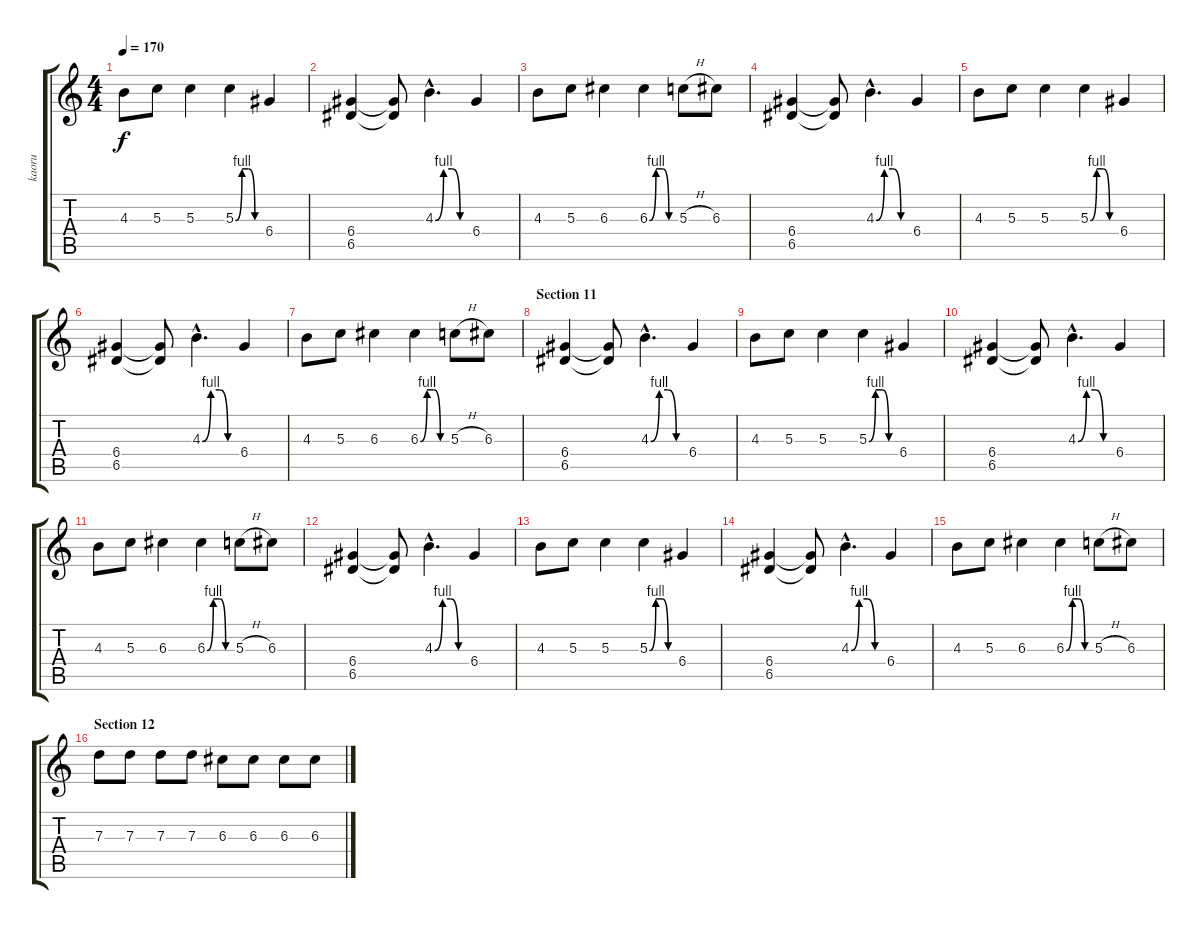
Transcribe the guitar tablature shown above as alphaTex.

\track ("kaoru" "kaoru") {instrument overdrivenguitar}
\staff {score tabs}
\tuning (E4 B3 G3 D3 A2 E2) {hide}
\ts (4 4)
\tempo 170
\clef g2
\ks c
4.3.8{dy f} 5.3.8 5.3.4 5.3{be (custom 0 0 15 4 30 4 45 0 60 0)}.4 6.4.4 |
(6.4 6.5).4 (6.4{t} 6.5{t}).8 4.3{be (custom 0 0 15 4 30 4 45 0 60 0) hac}.4{d} 6.4.4 |
4.3.8 5.3.8 6.3.4 6.3{be (custom 0 0 15 4 30 4 45 0 60 0)}.4 5.3{h}.8 6.3.8 |
(6.4 6.5).4 (6.4{t} 6.5{t}).8 4.3{be (custom 0 0 15 4 30 4 45 0 60 0) hac}.4{d} 6.4.4 |
4.3.8 5.3.8 5.3.4 5.3{be (custom 0 0 15 4 30 4 45 0 60 0)}.4 6.4.4 |
(6.4 6.5).4 (6.4{t} 6.5{t}).8 4.3{be (custom 0 0 15 4 30 4 45 0 60 0) hac}.4{d} 6.4.4 |
4.3.8 5.3.8 6.3.4 6.3{be (custom 0 0 15 4 30 4 45 0 60 0)}.4 5.3{h}.8 6.3.8 |
\section ("" "Section 11")
(6.4 6.5).4 (6.4{t} 6.5{t}).8 4.3{be (custom 0 0 15 4 30 4 45 0 60 0) hac}.4{d} 6.4.4 |
4.3.8 5.3.8 5.3.4 5.3{be (custom 0 0 15 4 30 4 45 0 60 0)}.4 6.4.4 |
(6.4 6.5).4 (6.4{t} 6.5{t}).8 4.3{be (custom 0 0 15 4 30 4 45 0 60 0) hac}.4{d} 6.4.4 |
4.3.8 5.3.8 6.3.4 6.3{be (custom 0 0 15 4 30 4 45 0 60 0)}.4 5.3{h}.8 6.3.8 |
(6.4 6.5).4 (6.4{t} 6.5{t}).8 4.3{be (custom 0 0 15 4 30 4 45 0 60 0) hac}.4{d} 6.4.4 |
4.3.8 5.3.8 5.3.4 5.3{be (custom 0 0 15 4 30 4 45 0 60 0)}.4 6.4.4 |
(6.4 6.5).4 (6.4{t} 6.5{t}).8 4.3{be (custom 0 0 15 4 30 4 45 0 60 0) hac}.4{d} 6.4.4 |
4.3.8 5.3.8 6.3.4 6.3{be (custom 0 0 15 4 30 4 45 0 60 0)}.4 5.3{h}.8 6.3.8 |
\section ("" "Section 12")
7.3.8 7.3.8 7.3.8 7.3.8 6.3.8 6.3.8 6.3.8 6.3.8
